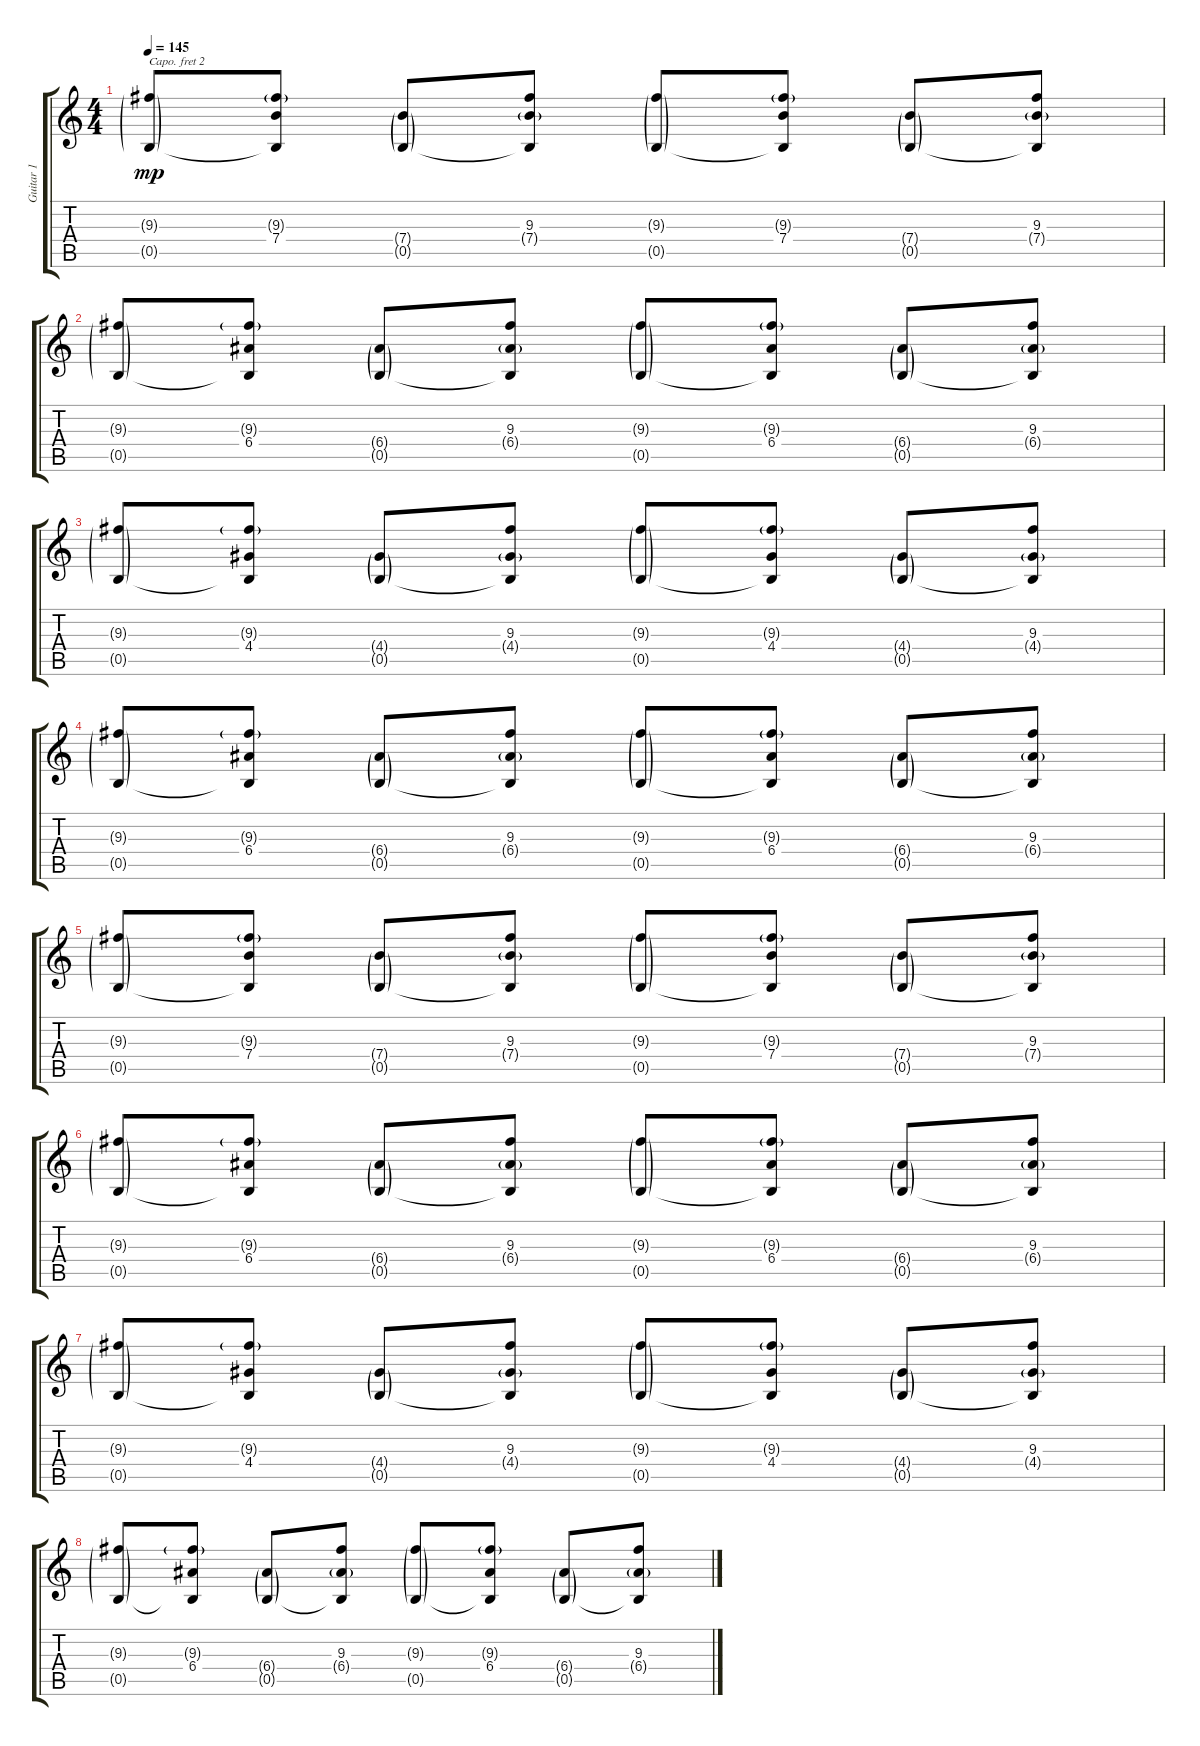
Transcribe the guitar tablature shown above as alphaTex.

\track ("Guitar 1" "Guitar 1") {instrument electricguitarjazz}
\staff {score tabs}
\capo 2
\tuning (E4 B3 G3 D3 A2 E2) {hide}
\ts (4 4)
\tempo 145
\clef g2
\ks c
(9.3{g} 0.5{g}).8{dy mp} (9.3{g} 7.4 0.5{t}).8 (7.4{g} 0.5{g}).8 (9.3 7.4{g} 0.5{t}).8 (9.3{g} 0.5{g}).8 (9.3{g} 7.4 0.5{t}).8 (7.4{g} 0.5{g}).8 (9.3 7.4{g} 0.5{t}).8 |
(9.3{g} 0.5{g}).8 (9.3{g} 6.4 0.5{t}).8 (6.4{g} 0.5{g}).8 (9.3 6.4{g} 0.5{t}).8 (9.3{g} 0.5{g}).8 (9.3{g} 6.4 0.5{t}).8 (6.4{g} 0.5{g}).8 (9.3 6.4{g} 0.5{t}).8 |
(9.3{g} 0.5{g}).8 (9.3{g} 4.4 0.5{t}).8 (4.4{g} 0.5{g}).8 (9.3 4.4{g} 0.5{t}).8 (9.3{g} 0.5{g}).8 (9.3{g} 4.4 0.5{t}).8 (4.4{g} 0.5{g}).8 (9.3 4.4{g} 0.5{t}).8 |
(9.3{g} 0.5{g}).8 (9.3{g} 6.4 0.5{t}).8 (6.4{g} 0.5{g}).8 (9.3 6.4{g} 0.5{t}).8 (9.3{g} 0.5{g}).8 (9.3{g} 6.4 0.5{t}).8 (6.4{g} 0.5{g}).8 (9.3 6.4{g} 0.5{t}).8 |
(9.3{g} 0.5{g}).8 (9.3{g} 7.4 0.5{t}).8 (7.4{g} 0.5{g}).8 (9.3 7.4{g} 0.5{t}).8 (9.3{g} 0.5{g}).8 (9.3{g} 7.4 0.5{t}).8 (7.4{g} 0.5{g}).8 (9.3 7.4{g} 0.5{t}).8 |
(9.3{g} 0.5{g}).8 (9.3{g} 6.4 0.5{t}).8 (6.4{g} 0.5{g}).8 (9.3 6.4{g} 0.5{t}).8 (9.3{g} 0.5{g}).8 (9.3{g} 6.4 0.5{t}).8 (6.4{g} 0.5{g}).8 (9.3 6.4{g} 0.5{t}).8 |
(9.3{g} 0.5{g}).8 (9.3{g} 4.4 0.5{t}).8 (4.4{g} 0.5{g}).8 (9.3 4.4{g} 0.5{t}).8 (9.3{g} 0.5{g}).8 (9.3{g} 4.4 0.5{t}).8 (4.4{g} 0.5{g}).8 (9.3 4.4{g} 0.5{t}).8 |
(9.3{g} 0.5{g}).8 (9.3{g} 6.4 0.5{t}).8 (6.4{g} 0.5{g}).8 (9.3 6.4{g} 0.5{t}).8 (9.3{g} 0.5{g}).8 (9.3{g} 6.4 0.5{t}).8 (6.4{g} 0.5{g}).8 (9.3 6.4{g} 0.5{t}).8
